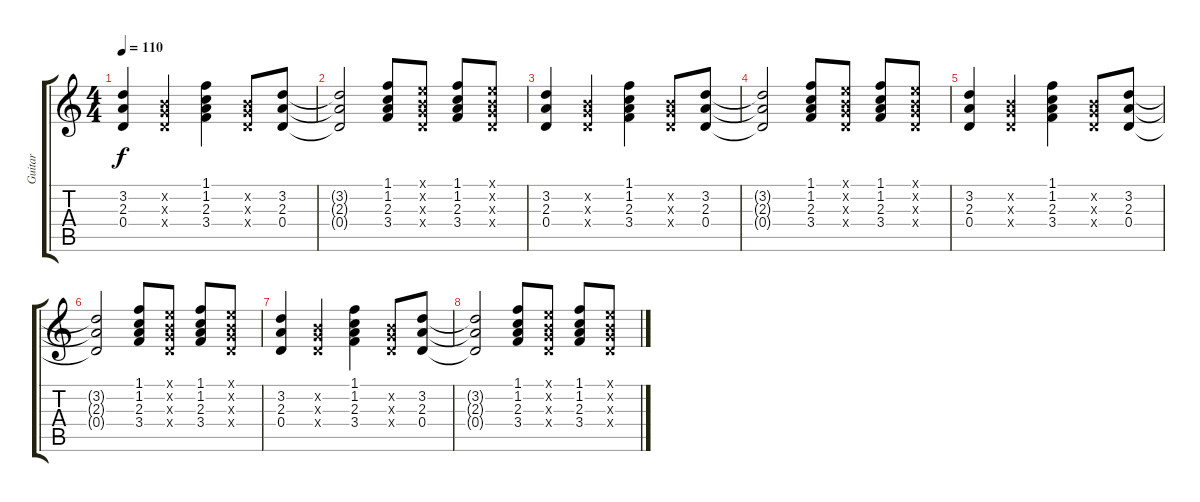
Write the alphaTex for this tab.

\track ("Guitar" "Guitar") {instrument electricguitarjazz}
\staff {score tabs}
\tuning (E4 B3 G3 D3 A2 E2) {hide}
\ts (4 4)
\tempo 110
\clef g2
\ks c
(3.2 2.3 0.4).4{dy f} (0.2{x} 0.3{x} 0.4{x}).4 (1.1 1.2 2.3 3.4).4 (0.2{x} 0.3{x} 0.4{x}).8 (3.2 2.3 0.4).8 |
(3.2{t} 2.3{t} 0.4{t}).2 (1.1 1.2 2.3 3.4).8 (0.1{x} 0.2{x} 0.3{x} 0.4{x}).8 (1.1 1.2 2.3 3.4).8 (0.1{x} 0.2{x} 0.3{x} 0.4{x}).8 |
(3.2 2.3 0.4).4 (0.2{x} 0.3{x} 0.4{x}).4 (1.1 1.2 2.3 3.4).4 (0.2{x} 0.3{x} 0.4{x}).8 (3.2 2.3 0.4).8 |
(3.2{t} 2.3{t} 0.4{t}).2 (1.1 1.2 2.3 3.4).8 (0.1{x} 0.2{x} 0.3{x} 0.4{x}).8 (1.1 1.2 2.3 3.4).8 (0.1{x} 0.2{x} 0.3{x} 0.4{x}).8 |
(3.2 2.3 0.4).4 (0.2{x} 0.3{x} 0.4{x}).4 (1.1 1.2 2.3 3.4).4 (0.2{x} 0.3{x} 0.4{x}).8 (3.2 2.3 0.4).8 |
(3.2{t} 2.3{t} 0.4{t}).2 (1.1 1.2 2.3 3.4).8 (0.1{x} 0.2{x} 0.3{x} 0.4{x}).8 (1.1 1.2 2.3 3.4).8 (0.1{x} 0.2{x} 0.3{x} 0.4{x}).8 |
(3.2 2.3 0.4).4 (0.2{x} 0.3{x} 0.4{x}).4 (1.1 1.2 2.3 3.4).4 (0.2{x} 0.3{x} 0.4{x}).8 (3.2 2.3 0.4).8 |
(3.2{t} 2.3{t} 0.4{t}).2 (1.1 1.2 2.3 3.4).8 (0.1{x} 0.2{x} 0.3{x} 0.4{x}).8 (1.1 1.2 2.3 3.4).8 (0.1{x} 0.2{x} 0.3{x} 0.4{x}).8
